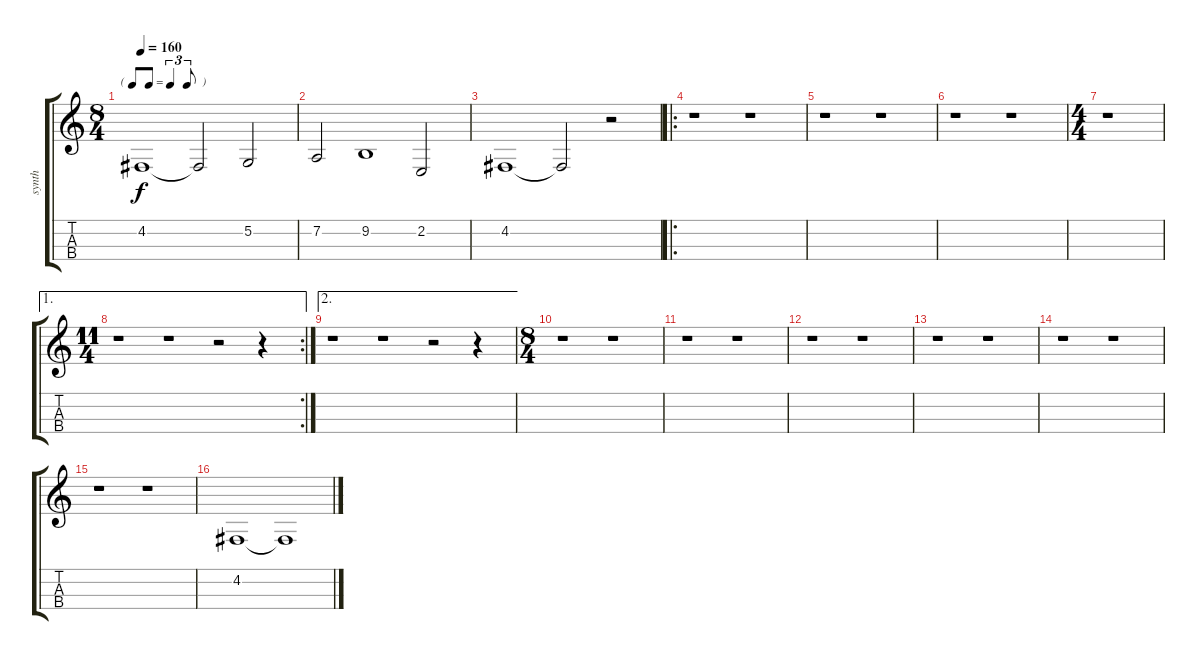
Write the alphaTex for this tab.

\track ("synth" "synth") {instrument synthstrings1}
\staff {score tabs}
\tuning (G3 D3 A2 E2) {hide}
\ts (8 4)
\tf triplet8th
\tempo 160
\clef g2
\ks c
4.2.1{dy f} 4.2{t}.2 5.2.2 |
7.2.2 9.2.1 2.2.2 |
4.2.1 4.2{t}.2 r.2 |
\ro
r.1 r.1 |
r.1 r.1 |
r.1 r.1 |
\ts (4 4)
r.1 |
\ae 1
\rc 2
\ts (11 4)
r.1 r.1 r.2 r.4 |
\ae 2
r.1 r.1 r.2 r.4 |
\ts (8 4)
r.1 r.1 |
r.1 r.1 |
r.1 r.1 |
r.1 r.1 |
r.1 r.1 |
r.1 r.1 |
4.2.1 4.2{t}.1
